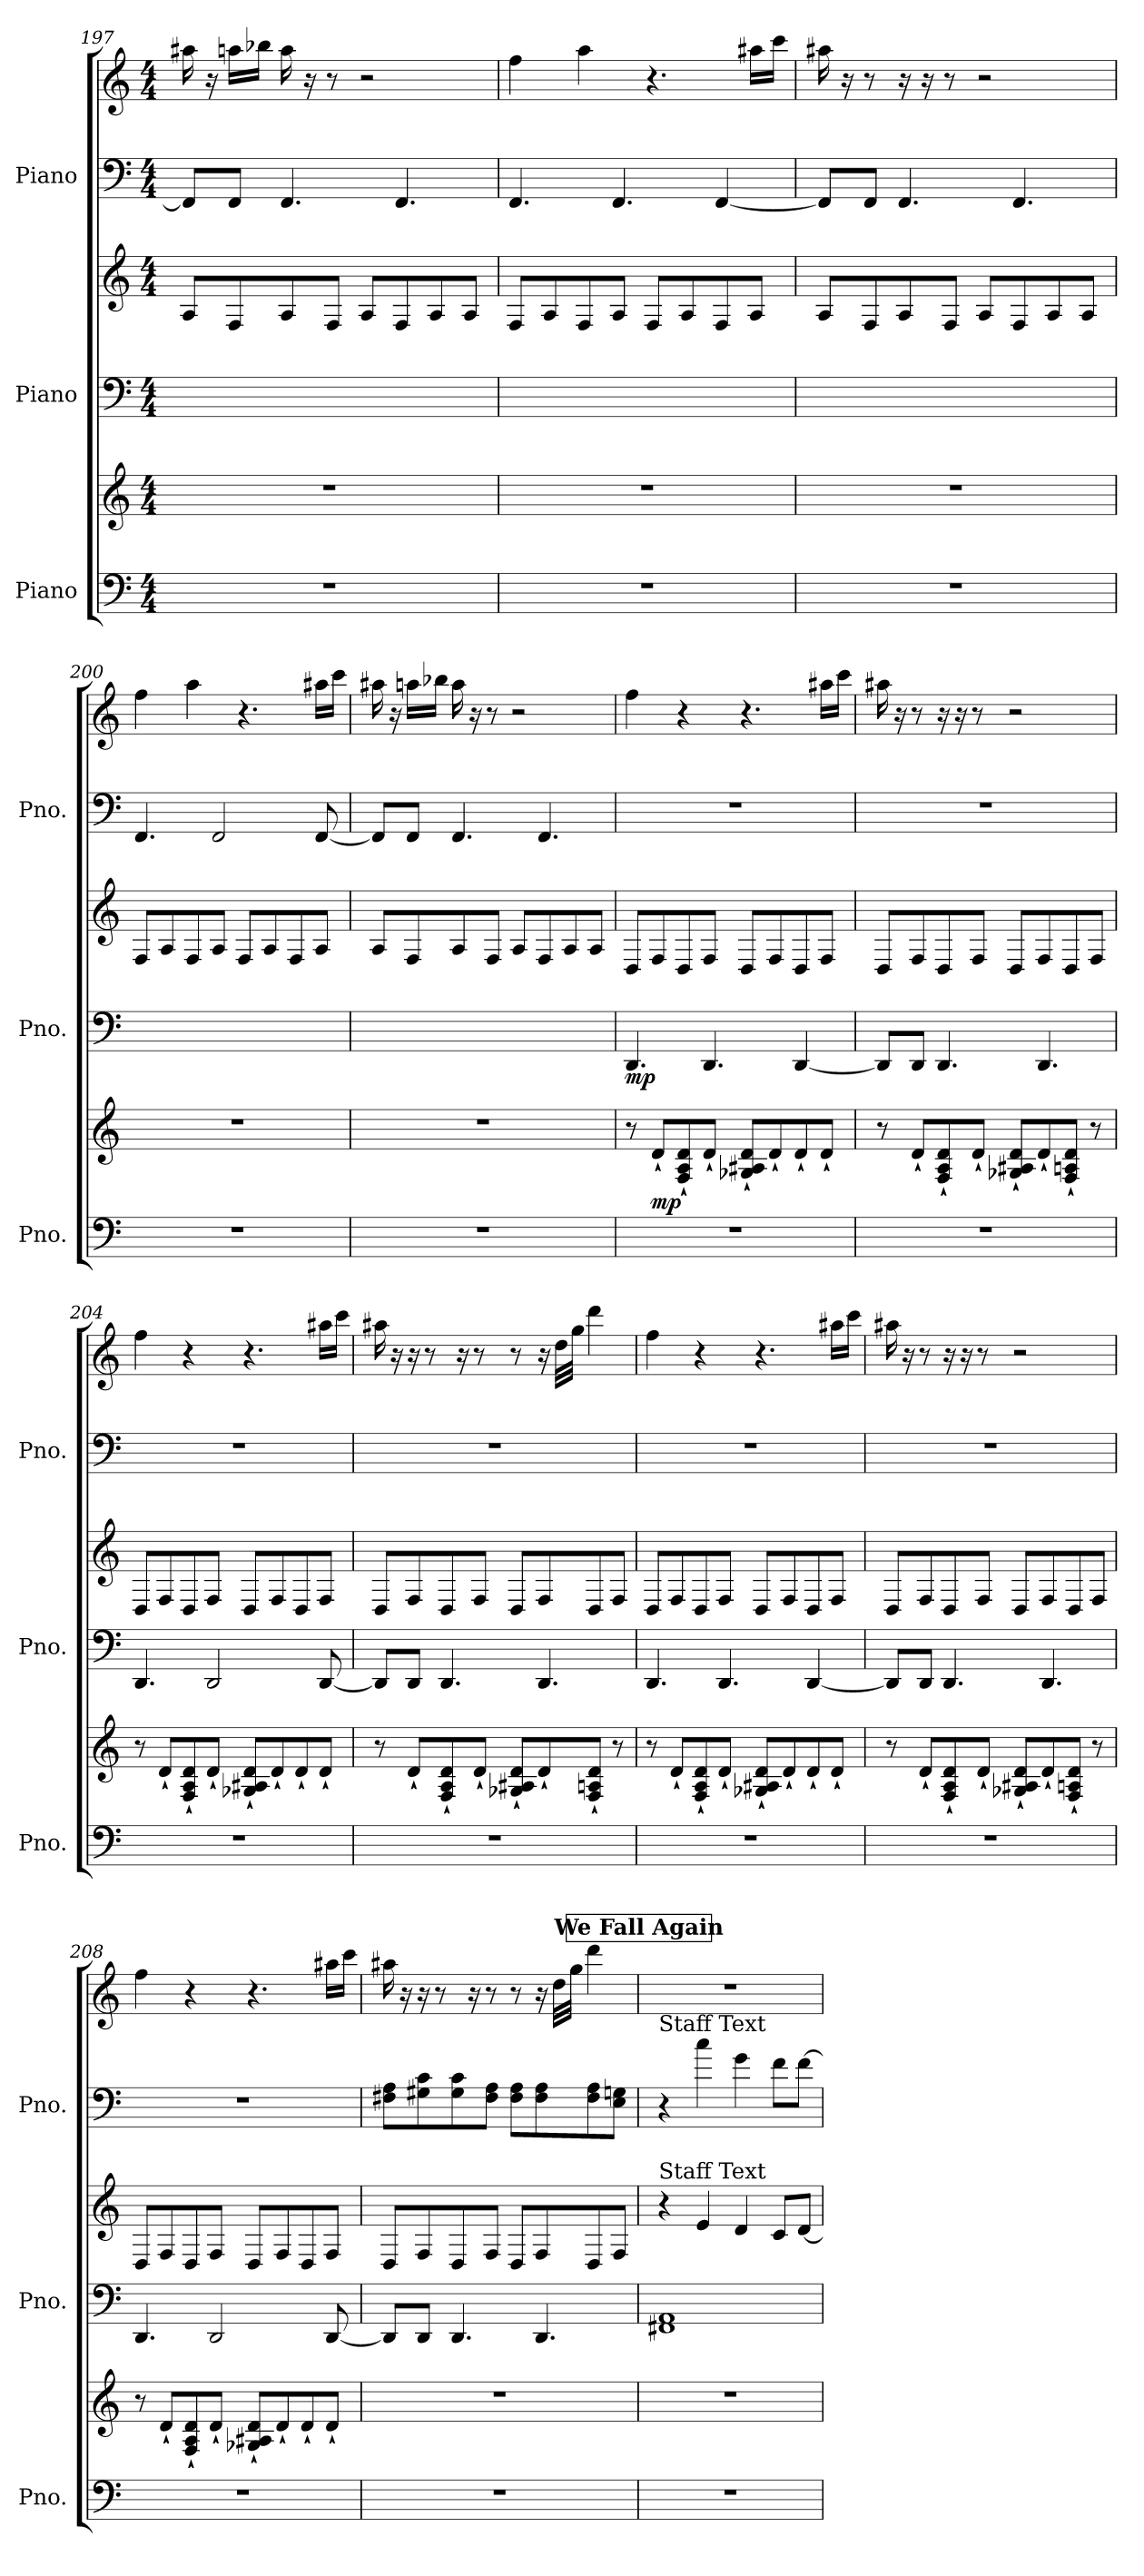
**kern	**kern	**dynam	**kern	**kern	**dynam	**kern	**kern
*part3	*part3	*part3	*part2	*part2	*part2	*part1	*part1
*staff6	*staff5	*staff5/6	*staff4	*staff3	*staff3/4	*staff2	*staff1
*I"Piano	*	*	*I"Piano	*	*	*I"Piano	*
*I'Pno.	*	*	*I'Pno.	*	*	*I'Pno.	*
*clefF4	*clefG2	*	*clefF4	*clefG2	*	*clefF4	*clefG2
*k[]	*k[]	*	*k[]	*k[]	*	*k[]	*k[]
*M4/4	*M4/4	*	*M4/4	*M4/4	*	*M4/4	*M4/4
=197	=197	=197	=197	=197	=197	=197	=197
1r	1r	.	4ryy	8A/L	.	8FF/L]	16aa#X\
.	.	.	.	.	.	.	16r
.	.	.	.	8F/	.	8FF/J	16aan\LL
.	.	.	.	.	.	.	16bb-X\JJ
.	.	.	4f\yy` 4a\yy`	8A/	.	4.FF/	16aa\
.	.	.	.	.	.	.	16r
.	.	.	.	8F/J	.	.	8r
.	.	.	4g\yy` 4b-X\yy`	8A/L	.	.	2r
.	.	.	.	8F/	.	4.FF/	.
.	.	.	4f\yy` 4a\yy`	8A/	.	.	.
.	.	.	.	8A/J	.	.	.
!!LO:LB:g=z
=198	=198	=198	=198	=198	=198	=198	=198
1r	1r	.	4ryy	8F/L	.	4.FF/	4ff\
.	.	.	.	8A/	.	.	.
.	.	.	4f\yy` 4a\yy`	8F/	.	.	4aa\
.	.	.	.	8A/J	.	4.FF/	.
.	.	.	4g\yy` 4b-X\yy`	8F/L	.	.	4.r
.	.	.	.	8A/	.	.	.
.	.	.	4ryy	8F/	.	[4FF/	.
.	.	.	.	8A/J	.	.	16aa#X\LL
.	.	.	.	.	.	.	16ccc\JJ
=199	=199	=199	=199	=199	=199	=199	=199
1r	1r	.	4ryy	8A/L	.	8FF/L]	16aa#X\
.	.	.	.	.	.	.	16r
.	.	.	.	8F/	.	8FF/J	8r
.	.	.	4f\yy` 4a\yy`	8A/	.	4.FF/	16r
.	.	.	.	.	.	.	16r
.	.	.	.	8F/J	.	.	8r
.	.	.	4g\yy` 4b-X\yy`	8A/L	.	.	2r
.	.	.	.	8F/	.	4.FF/	.
.	.	.	4f\yy` 4a\yy`	8A/	.	.	.
.	.	.	.	8A/J	.	.	.
=200	=200	=200	=200	=200	=200	=200	=200
1r	1r	.	4ryy	8F/L	.	4.FF/	4ff\
.	.	.	.	8A/	.	.	.
.	.	.	4f\yy` 4a\yy`	8F/	.	.	4aa\
.	.	.	.	8A/J	.	2FF/	.
.	.	.	4g\yy` 4b-X\yy`	8F/L	.	.	4.r
.	.	.	.	8A/	.	.	.
.	.	.	4ryy	8F/	.	.	.
.	.	.	.	8A/J	.	[8FF/	16aa#X\LL
.	.	.	.	.	.	.	16ccc\JJ
!!LO:PB:g=z
=201	=201	=201	=201	=201	=201	=201	=201
1r	1r	.	4ryy	8A/L	.	8FF/L]	16aa#X\
.	.	.	.	.	.	.	16r
.	.	.	.	8F/	.	8FF/J	16aan\LL
.	.	.	.	.	.	.	16bb-X\JJ
.	.	.	4f\yy` 4a\yy`	8A/	.	4.FF/	16aa\
.	.	.	.	.	.	.	16r
.	.	.	.	8F/J	.	.	8r
.	.	.	4g\yy` 4b-X\yy`	8A/L	.	.	2r
.	.	.	.	8F/	.	4.FF/	.
.	.	.	4f\yy` 4a\yy`	8A/	.	.	.
.	.	.	.	8A/J	.	.	.
=202	=202	=202	=202	=202	=202	=202	=202
!	!	!	!	!	!LO:DY:b=2	!	!
1r	8r	.	4.DD/	8D/L	mp	1r	4ff\
!	!	!LO:DY:b	!	!	!	!	!
.	8d`/L	mp	.	8F/	.	.	.
.	8F/` 8A/` 8d/`	.	.	8D/	.	.	4r
.	8d`/J	.	4.DD/	8F/J	.	.	.
.	8G-X/` 8A#X/` 8d/`L	.	.	8D/L	.	.	4.r
.	8d`/	.	.	8F/	.	.	.
.	8d`/	.	[4DD/	8D/	.	.	.
.	8d`/J	.	.	8F/J	.	.	16aa#X\LL
.	.	.	.	.	.	.	16ccc\JJ
=203	=203	=203	=203	=203	=203	=203	=203
1r	8r	.	8DD/L]	8D/L	.	1r	16aa#X\
.	.	.	.	.	.	.	16r
.	8d`/L	.	8DD/J	8F/	.	.	8r
.	8F/` 8A/` 8d/`	.	4.DD/	8D/	.	.	16r
.	.	.	.	.	.	.	16r
.	8d`/J	.	.	8F/J	.	.	8r
.	8G-X/` 8A#X/` 8d/`L	.	.	8D/L	.	.	2r
.	8d`/	.	4.DD/	8F/	.	.	.
.	8F/` 8An/` 8d/`J	.	.	8D/	.	.	.
.	8r	.	.	8F/J	.	.	.
!!LO:LB:g=z
=204	=204	=204	=204	=204	=204	=204	=204
1r	8r	.	4.DD/	8D/L	.	1r	4ff\
.	8d`/L	.	.	8F/	.	.	.
.	8F/` 8A/` 8d/`	.	.	8D/	.	.	4r
.	8d`/J	.	2DD/	8F/J	.	.	.
.	8G-X/` 8A#X/` 8d/`L	.	.	8D/L	.	.	4.r
.	8d`/	.	.	8F/	.	.	.
.	8d`/	.	.	8D/	.	.	.
.	8d`/J	.	[8DD/	8F/J	.	.	16aa#X\LL
.	.	.	.	.	.	.	16ccc\JJ
=205	=205	=205	=205	=205	=205	=205	=205
1r	8r	.	8DD/L]	8D/L	.	1r	16aa#X\
.	.	.	.	.	.	.	16r
.	8d`/L	.	8DD/J	8F/	.	.	16r
.	.	.	.	.	.	.	8r
.	8F/` 8A/` 8d/`	.	4.DD/	8D/	.	.	.
.	.	.	.	.	.	.	16r
.	8d`/J	.	.	8F/J	.	.	8r
.	8G-X/` 8A#X/` 8d/`L	.	.	8D/L	.	.	8r
.	8d`/	.	4.DD/	8F/	.	.	16r
.	.	.	.	.	.	.	32dd\LLL
.	.	.	.	.	.	.	32gg\JJJ
.	8F/` 8An/` 8d/`J	.	.	8D/	.	.	4ddd\
.	8r	.	.	8F/J	.	.	.
=206	=206	=206	=206	=206	=206	=206	=206
1r	8r	.	4.DD/	8D/L	.	1r	4ff\
.	8d`/L	.	.	8F/	.	.	.
.	8F/` 8A/` 8d/`	.	.	8D/	.	.	4r
.	8d`/J	.	4.DD/	8F/J	.	.	.
.	8G-X/` 8A#X/` 8d/`L	.	.	8D/L	.	.	4.r
.	8d`/	.	.	8F/	.	.	.
.	8d`/	.	[4DD/	8D/	.	.	.
.	8d`/J	.	.	8F/J	.	.	16aa#X\LL
.	.	.	.	.	.	.	16ccc\JJ
!!LO:PB:g=z
=207	=207	=207	=207	=207	=207	=207	=207
1r	8r	.	8DD/L]	8D/L	.	1r	16aa#X\
.	.	.	.	.	.	.	16r
.	8d`/L	.	8DD/J	8F/	.	.	8r
.	8F/` 8A/` 8d/`	.	4.DD/	8D/	.	.	16r
.	.	.	.	.	.	.	16r
.	8d`/J	.	.	8F/J	.	.	8r
.	8G-X/` 8A#X/` 8d/`L	.	.	8D/L	.	.	2r
.	8d`/	.	4.DD/	8F/	.	.	.
.	8F/` 8An/` 8d/`J	.	.	8D/	.	.	.
.	8r	.	.	8F/J	.	.	.
=208	=208	=208	=208	=208	=208	=208	=208
1r	8r	.	4.DD/	8D/L	.	1r	4ff\
.	8d`/L	.	.	8F/	.	.	.
.	8F/` 8A/` 8d/`	.	.	8D/	.	.	4r
.	8d`/J	.	2DD/	8F/J	.	.	.
.	8G-X/` 8A#X/` 8d/`L	.	.	8D/L	.	.	4.r
.	8d`/	.	.	8F/	.	.	.
.	8d`/	.	.	8D/	.	.	.
.	8d`/J	.	[8DD/	8F/J	.	.	16aa#X\LL
.	.	.	.	.	.	.	16ccc\JJ
=209	=209	=209	=209	=209	=209	=209	=209
1r	1r	.	8DD/L]	8D/L	.	8F#X\ 8A\L	16aa#X\
.	.	.	.	.	.	.	16r
.	.	.	8DD/J	8F/	.	8G#X\ 8c\	16r
.	.	.	.	.	.	.	8r
.	.	.	4.DD/	8D/	.	8G#\ 8c\	.
.	.	.	.	.	.	.	16r
.	.	.	.	8F/J	.	8F#\ 8A\J	8r
.	.	.	.	8D/L	.	8F#\ 8A\L	8r
.	.	.	4.DD/	8F/	.	8F#\ 8A\	16r
.	.	.	.	.	.	.	32dd\LLL
.	.	.	.	.	.	.	32gg\JJJ
.	.	.	.	8D/	.	8F#\ 8A\	4ddd\
.	.	.	.	8F/J	.	8E\ 8Gn\J	.
!!LO:LB:g=z
!!LO:REH:place=s1:a:B:fs=14:t=We Fall Again
=210	=210	=210	=210	=210	=210	=210	=210
!	!	!	!	!	!	!LO:TX:a:t=Staff Text	!
!	!	!	!	!LO:TX:a:t=Staff Text	!	!	!
1r	1r	.	1FF#X 1AA	4r	.	4r	1r
.	.	.	.	4e/	.	4cc\	.
.	.	.	.	4d/	.	4g\	.
.	.	.	.	8c/L	.	8f\L	.
.	.	.	.	[8d/J	.	[8f\J	.
=	=	=	=	=	=	=	=
*-	*-	*-	*-	*-	*-	*-	*-
